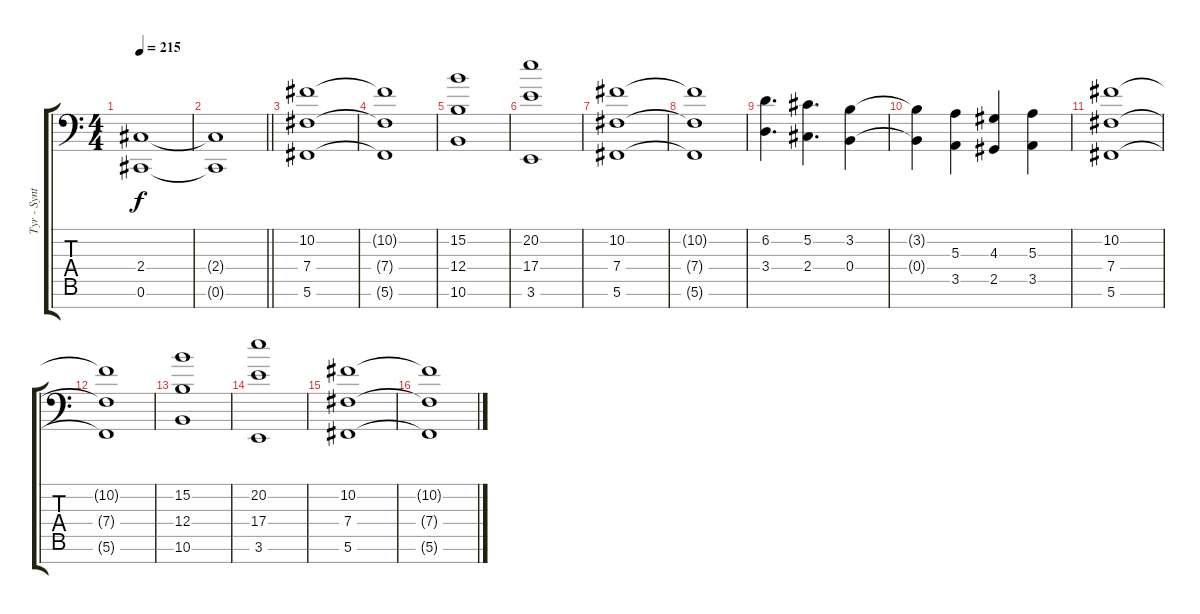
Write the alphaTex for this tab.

\track ("Tyr - Synth" "Tyr - Synt") {instrument stringensemble1}
\staff {score tabs}
\tuning (Db4 Ab3 E3 B2 Gb2 Db2 Ab1) {hide}
\ts (4 4)
\tempo 215
\clef f4
\ks c
(2.4 0.6).1{dy f} |
\barLineRight lightlight
(2.4{t} 0.6{t}).1 |
\section ("" "")
(10.2 7.4 5.6).1 |
(10.2{t} 7.4{t} 5.6{t}).1 |
(15.2 12.4 10.6).1 |
(20.2 17.4 3.6).1 |
(10.2 7.4 5.6).1 |
(10.2{t} 7.4{t} 5.6{t}).1 |
(6.2 3.4).4{d} (5.2 2.4).4{d} (3.2 0.4).4 |
(3.2{t} 0.4{t}).4 (5.3 3.5).4 (4.3 2.5).4 (5.3 3.5).4 |
(10.2 7.4 5.6).1 |
(10.2{t} 7.4{t} 5.6{t}).1 |
(15.2 12.4 10.6).1 |
(20.2 17.4 3.6).1 |
(10.2 7.4 5.6).1 |
(10.2{t} 7.4{t} 5.6{t}).1
